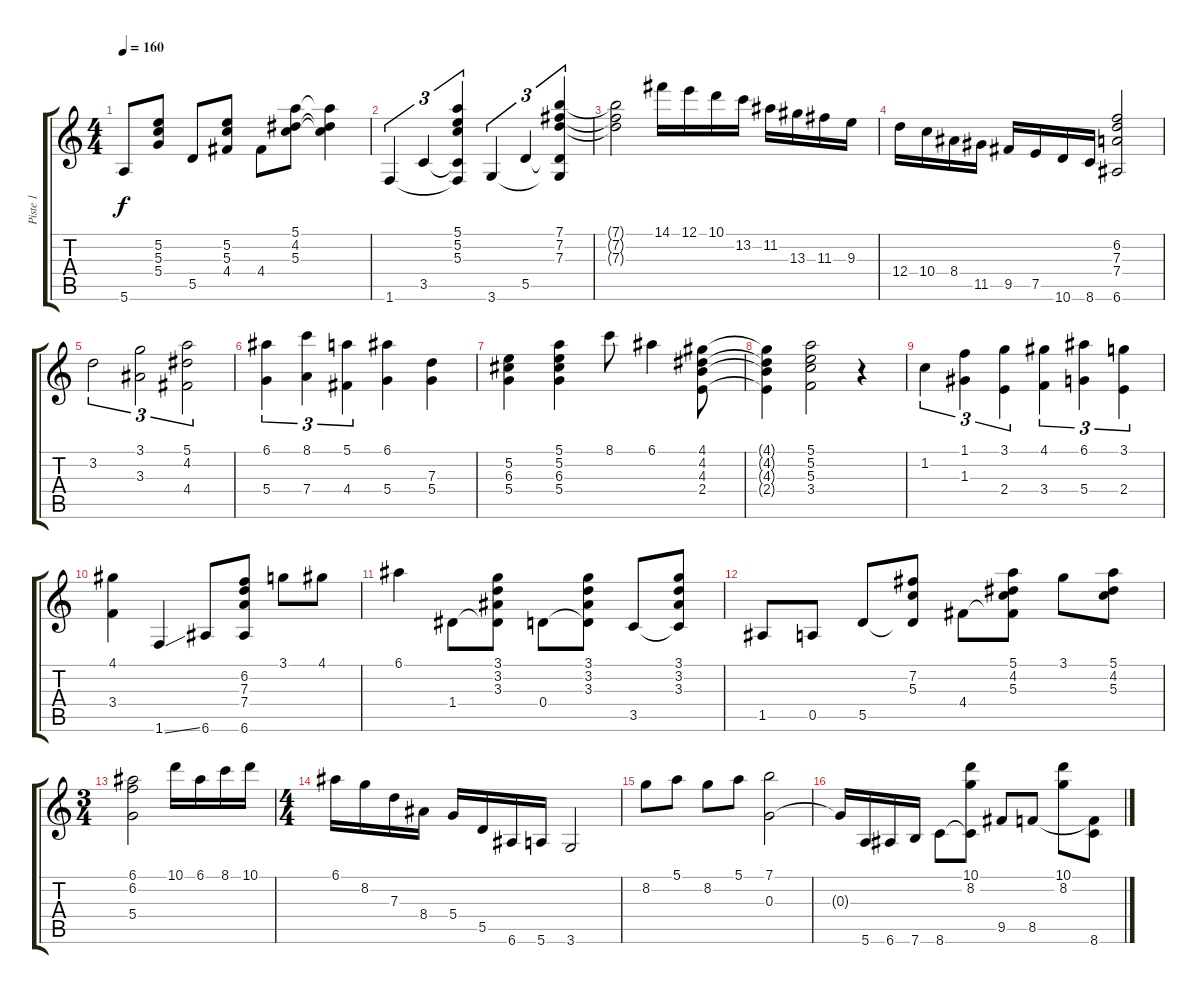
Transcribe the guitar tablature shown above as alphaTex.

\track ("Piste 1" "Piste 1") {instrument acousticguitarnylon}
\staff {score tabs}
\tuning (E4 B3 G3 D3 A2 E2) {hide}
\ts (4 4)
\tempo 160
\clef g2
\ks c
5.6.8{dy f instrument acousticguitarnylon} (5.2 5.3 5.4).8 5.5.8 (5.2 5.3 4.4).8 4.4.8 (5.1 4.2 5.3).8 (5.1{t} 4.2{t} 5.3{t}).4 |
1.6.4{tu (3 2)} 3.5.4{tu (3 2)} (5.1 5.2 5.3 3.5{t} 1.6{t}).4{tu (3 2)} 3.6.4{tu (3 2)} 5.5.4{tu (3 2)} (7.1 7.2 7.3 5.5{t} 3.6{t}).4{tu (3 2)} |
(7.1{t} 7.2{t} 7.3{t}).2 14.1.16 12.1.16 10.1.16 13.2.16 11.2.16 13.3.16 11.3.16 9.3.16 |
12.4.16 10.4.16 8.4.16 11.5.16 9.5.16 7.5.16 10.6.16 8.6.16 (6.2 7.3 7.4 6.6).2 |
3.2.2{tu (3 2)} (3.1 3.3).2{tu (3 2)} (5.1 4.2 4.4).2{tu (3 2)} |
(6.1 5.4).4{tu (3 2)} (8.1 7.4).4{tu (3 2)} (5.1 4.4).4{tu (3 2)} (6.1 5.4).4 (7.3 5.4).4 |
(5.2 6.3 5.4).4 (5.1 5.2 6.3 5.4).4 8.1.8 6.1.4 (4.1 4.2 4.3 2.4).8 |
(4.1{t} 4.2{t} 4.3{t} 2.4{t}).4 (5.1 5.2 5.3 3.4).2 r.4 |
1.2.4{tu (3 2)} (1.1 1.3).4{tu (3 2)} (3.1 2.4).4{tu (3 2)} (4.1 3.4).4{tu (3 2)} (6.1 5.4).4{tu (3 2)} (3.1 2.4).4{tu (3 2)} |
(4.1 3.4).4 1.6{ss}.4 6.6.8 (6.2 7.3 7.4 6.6).8 3.1.8 4.1.8 |
6.1.4 1.4.8 (3.1 3.2 3.3 1.4{t}).8 0.4.8 (3.1 3.2 3.3 0.4{t}).8 3.5.8 (3.1 3.2 3.3 3.5{t}).8 |
1.5.8 0.5.8 5.5.8 (7.2 5.3 5.5{t}).8 4.4.8 (5.1 4.2 5.3 4.4{t}).8 3.1.8 (5.1 4.2 5.3).8 |
\ts (3 4)
(6.1 6.2 5.4).2 10.1.16 6.1.16 8.1.16 10.1.16 |
\ts (4 4)
6.1.16 8.2.16 7.3.16 8.4.16 5.4.16 5.5.16 6.6.16 5.6.16 3.6.2 |
8.2.8 5.1.8 8.2.8 5.1.8 (7.1 0.3).2 |
0.3{t}.16 5.6.16 6.6.16 7.6.16 8.6.8 (10.1 8.2 8.6{t}).8 9.5.8 8.5.8 (10.1 8.2).8 (8.5{t} 8.6).8
